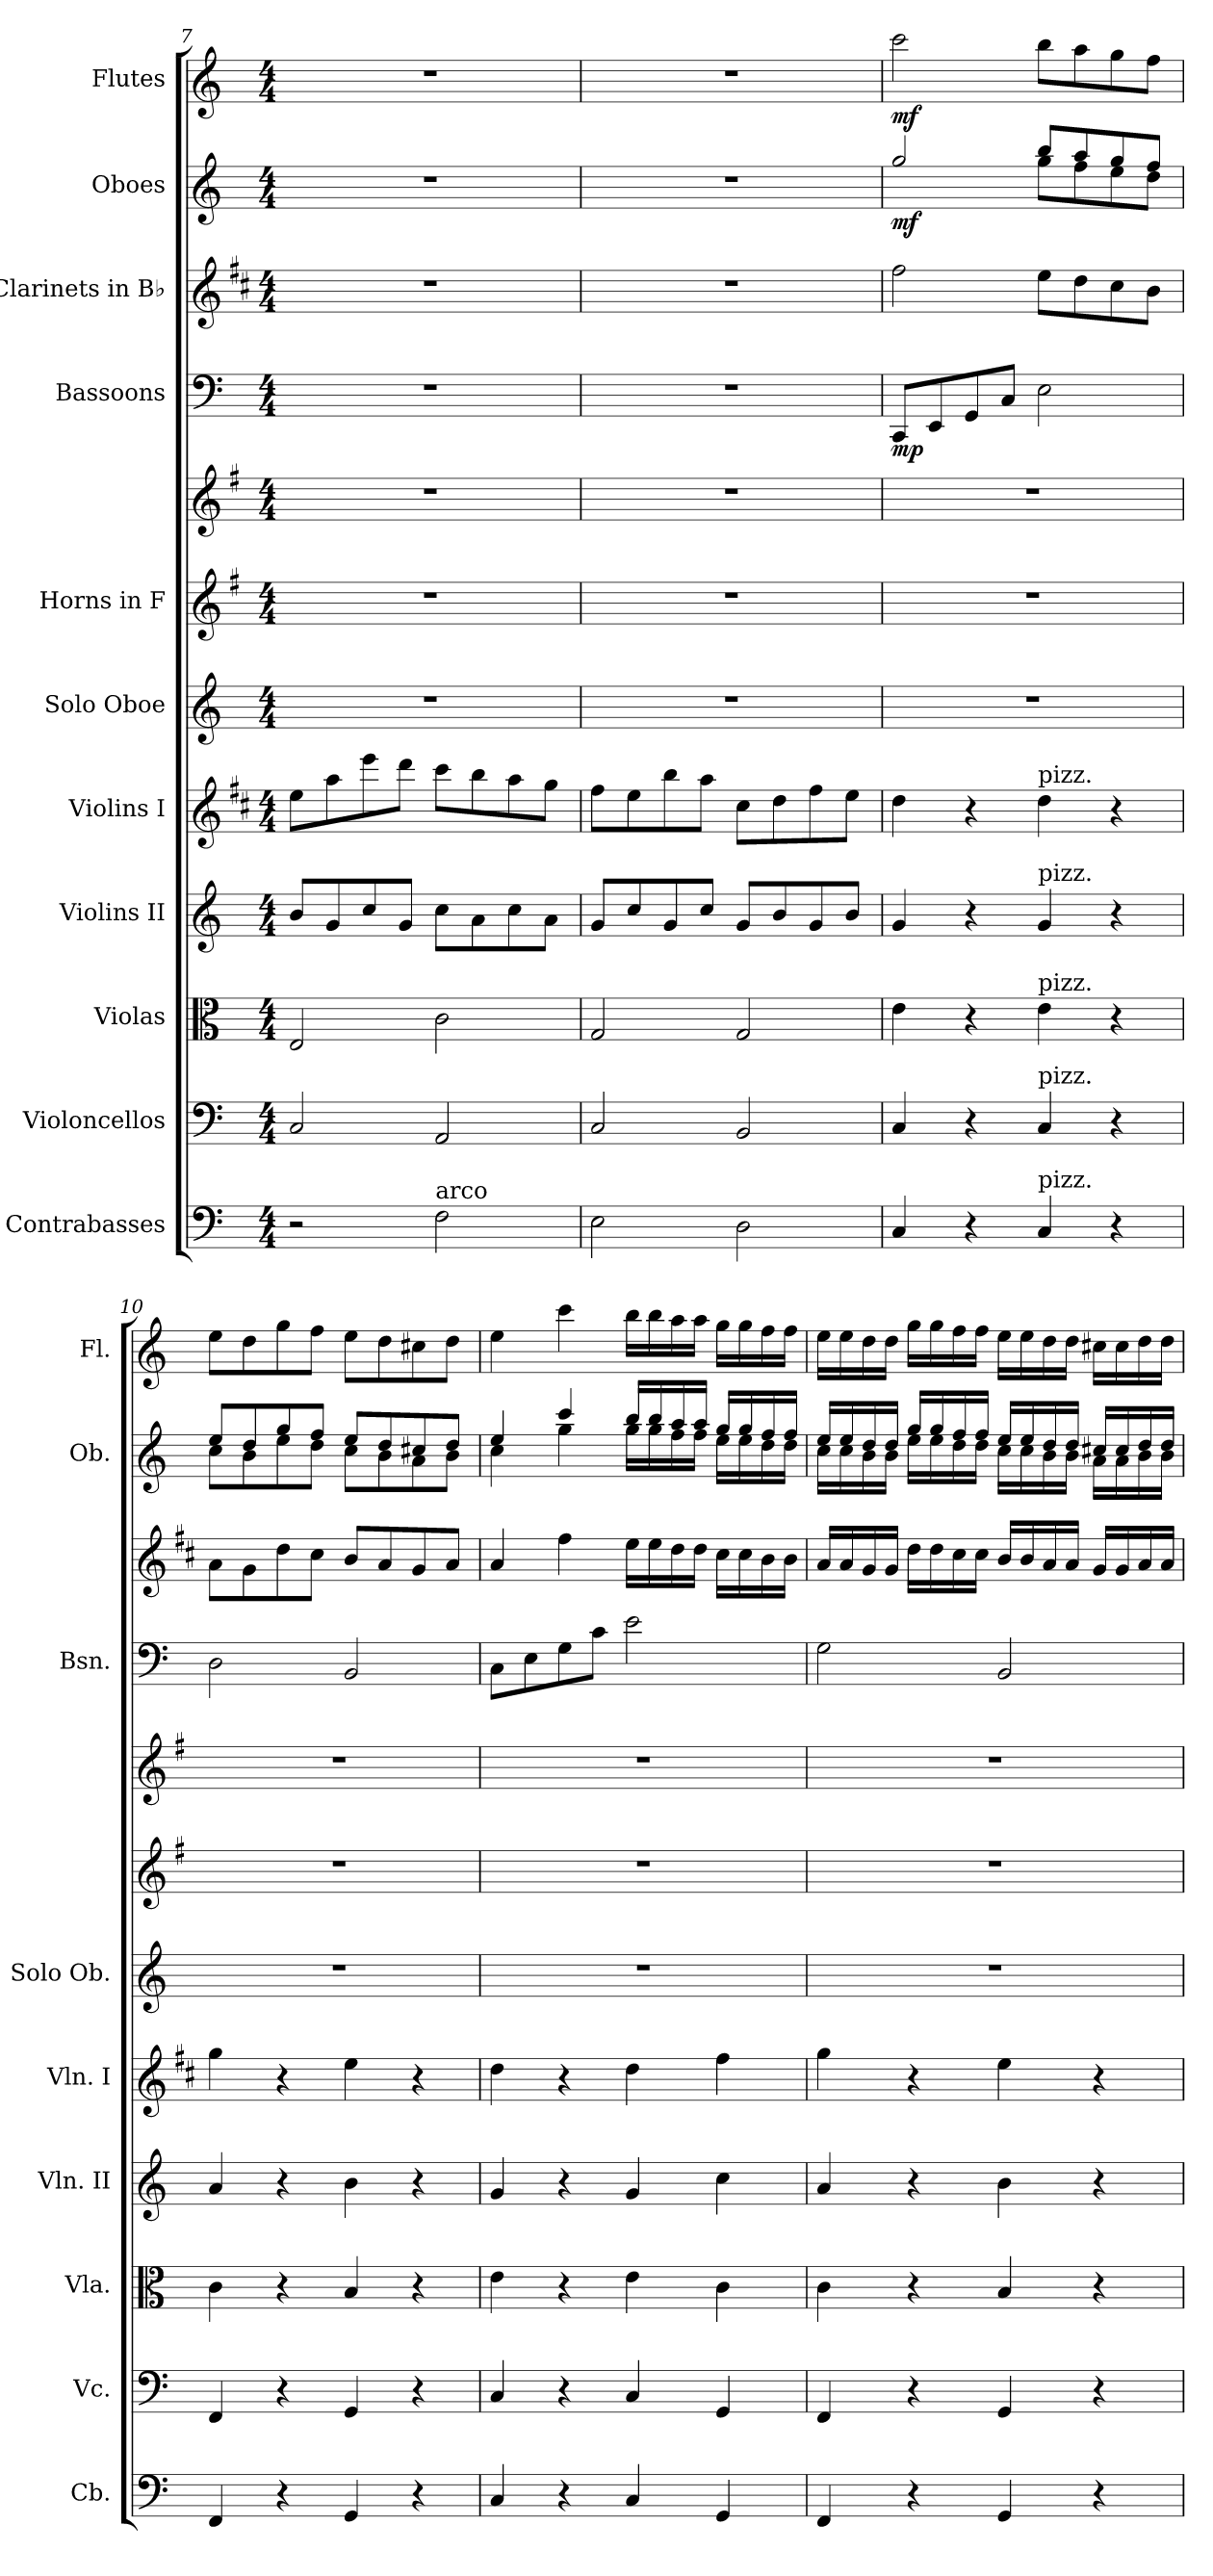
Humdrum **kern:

**kern	**kern	**kern	**kern	**kern	**kern	**kern	**kern	**kern	**dynam	**kern	**kern	**dynam	**kern	**dynam
*part11	*part10	*part9	*part8	*part7	*part6	*part5	*part5	*part4	*part4	*part3	*part2	*part2	*part1	*part1
*staff12	*staff11	*staff10	*staff9	*staff8	*staff7	*staff6	*staff5	*staff4	*staff4	*staff3	*staff2	*staff2	*staff1	*staff1
*I"Contrabasses	*I"Violoncellos	*I"Violas	*I"Violins II	*I"Violins I	*I"Solo Oboe	*I"Horns in F	*	*I"Bassoons	*	*I"Clarinets in B♭	*I"Oboes	*	*I"Flutes	*
*I'Cb.	*I'Vc.	*I'Vla.	*I'Vln. II	*I'Vln. I	*I'Solo Ob.	*	*	*I'Bsn.	*	*	*I'Ob.	*	*I'Fl.	*
*clefF4	*clefF4	*clefC3	*clefG2	*clefG2	*clefG2	*clefG2	*clefG2	*clefF4	*	*clefG2	*clefG2	*	*clefG2	*
*ITrd7c12	*	*	*	*ITrd1c2	*	*ITrd4c7	*ITrd4c7	*	*	*ITrd1c2	*	*	*	*
*k[]	*k[]	*k[]	*k[]	*k[]	*k[]	*k[]	*k[]	*k[]	*	*k[]	*k[]	*	*k[]	*
*M4/4	*M4/4	*M4/4	*M4/4	*M4/4	*M4/4	*M4/4	*M4/4	*M4/4	*	*M4/4	*M4/4	*	*M4/4	*
=7	=7	=7	=7	=7	=7	=7	=7	=7	=7	=7	=7	=7	=7	=7
2r	2C/	2E/	8b/L	8dd\L	1r	1r	1r	1r	.	1r	1r	.	1r	.
.	.	.	8g/	8gg\	.	.	.	.	.	.	.	.	.	.
.	.	.	8cc/	8ddd\	.	.	.	.	.	.	.	.	.	.
.	.	.	8g/J	8ccc\J	.	.	.	.	.	.	.	.	.	.
!LO:TX:a:t=arco	!	!	!	!	!	!	!	!	!	!	!	!	!	!
2FF\	2AA/	2c\	8cc\L	8bb\L	.	.	.	.	.	.	.	.	.	.
.	.	.	8a\	8aa\	.	.	.	.	.	.	.	.	.	.
.	.	.	8cc\	8gg\	.	.	.	.	.	.	.	.	.	.
.	.	.	8a\J	8ff\J	.	.	.	.	.	.	.	.	.	.
=8	=8	=8	=8	=8	=8	=8	=8	=8	=8	=8	=8	=8	=8	=8
2EE\	2C/	2G/	8g/L	8ee\L	1r	1r	1r	1r	.	1r	1r	.	1r	.
.	.	.	8cc/	8dd\	.	.	.	.	.	.	.	.	.	.
.	.	.	8g/	8aa\	.	.	.	.	.	.	.	.	.	.
.	.	.	8cc/J	8gg\J	.	.	.	.	.	.	.	.	.	.
2DD\	2BB/	2G/	8g/L	8b\L	.	.	.	.	.	.	.	.	.	.
.	.	.	8b/	8cc\	.	.	.	.	.	.	.	.	.	.
.	.	.	8g/	8ee\	.	.	.	.	.	.	.	.	.	.
.	.	.	8b/J	8dd\J	.	.	.	.	.	.	.	.	.	.
!!LO:PB:g=z
=9	=9	=9	=9	=9	=9	=9	=9	=9	=9	=9	=9	=9	=9	=9
*	*	*	*	*	*	*	*	*	*	*	*^	*	*	*
!	!	!	!	!	!	!	!	!	!LO:DY:b	!	!	!	!LO:DY:b	!	!LO:DY:b
4CC/	4C/	4e\	4g/	4cc\	1r	1r	1r	8CC/L	mp	2ee\	2gg/	2ryy	mf	2ccc\	mf
.	.	.	.	.	.	.	.	8EE/	.	.	.	.	.	.	.
4r	4r	4r	4r	4r	.	.	.	8GG/	.	.	.	.	.	.	.
.	.	.	.	.	.	.	.	8C/J	.	.	.	.	.	.	.
!	!	!	!	!LO:TX:a:t=pizz.	!	!	!	!	!	!	!	!	!	!	!
!	!	!	!LO:TX:a:t=pizz.	!	!	!	!	!	!	!	!	!	!	!	!
!	!	!LO:TX:a:t=pizz.	!	!	!	!	!	!	!	!	!	!	!	!	!
!	!LO:TX:a:t=pizz.	!	!	!	!	!	!	!	!	!	!	!	!	!	!
!LO:TX:a:t=pizz.	!	!	!	!	!	!	!	!	!	!	!	!	!	!	!
4CC/	4C/	4e\	4g/	4cc\	.	.	.	2E\	.	8dd\L	8bb/L	8gg\L	.	8bb\L	.
.	.	.	.	.	.	.	.	.	.	8cc\	8aa/	8ff\	.	8aa\	.
4r	4r	4r	4r	4r	.	.	.	.	.	8b\	8gg/	8ee\	.	8gg\	.
.	.	.	.	.	.	.	.	.	.	8a\J	8ff/J	8dd\J	.	8ff\J	.
=10	=10	=10	=10	=10	=10	=10	=10	=10	=10	=10	=10	=10	=10	=10	=10
4FFF/	4FF/	4c\	4a/	4ff\	1r	1r	1r	2D\	.	8g\L	8ee/L	8cc\L	.	8ee\L	.
.	.	.	.	.	.	.	.	.	.	8f\	8dd/	8b\	.	8dd\	.
4r	4r	4r	4r	4r	.	.	.	.	.	8cc\	8gg/	8ee\	.	8gg\	.
.	.	.	.	.	.	.	.	.	.	8b\J	8ff/J	8dd\J	.	8ff\J	.
4GGG/	4GG/	4B/	4b\	4dd\	.	.	.	2BB/	.	8a/L	8ee/L	8cc\L	.	8ee\L	.
.	.	.	.	.	.	.	.	.	.	8g/	8dd/	8b\	.	8dd\	.
4r	4r	4r	4r	4r	.	.	.	.	.	8f/	8cc#X/	8a\	.	8cc#X\	.
.	.	.	.	.	.	.	.	.	.	8g/J	8dd/J	8b\J	.	8dd\J	.
=11	=11	=11	=11	=11	=11	=11	=11	=11	=11	=11	=11	=11	=11	=11	=11
4CC/	4C/	4e\	4g/	4cc\	1r	1r	1r	8C\L	.	4g/	4ee/	4cc\	.	4ee\	.
.	.	.	.	.	.	.	.	8E\	.	.	.	.	.	.	.
4r	4r	4r	4r	4r	.	.	.	8G\	.	4ee\	4ccc/	4gg\	.	4ccc\	.
.	.	.	.	.	.	.	.	8c\J	.	.	.	.	.	.	.
4CC/	4C/	4e\	4g/	4cc\	.	.	.	2e\	.	16dd\LL	16bb/LL	16gg\LL	.	16bb\LL	.
.	.	.	.	.	.	.	.	.	.	16dd\	16bb/	16gg\	.	16bb\	.
.	.	.	.	.	.	.	.	.	.	16cc\	16aa/	16ff\	.	16aa\	.
.	.	.	.	.	.	.	.	.	.	16cc\JJ	16aa/JJ	16ff\JJ	.	16aa\JJ	.
4GGG/	4GG/	4c\	4cc\	4ee\	.	.	.	.	.	16b\LL	16gg/LL	16ee\LL	.	16gg\LL	.
.	.	.	.	.	.	.	.	.	.	16b\	16gg/	16ee\	.	16gg\	.
.	.	.	.	.	.	.	.	.	.	16a\	16ff/	16dd\	.	16ff\	.
.	.	.	.	.	.	.	.	.	.	16a\JJ	16ff/JJ	16dd\JJ	.	16ff\JJ	.
!!LO:PB:g=z
=12	=12	=12	=12	=12	=12	=12	=12	=12	=12	=12	=12	=12	=12	=12	=12
4FFF/	4FF/	4c\	4a/	4ff\	1r	1r	1r	2G\	.	16g/LL	16ee/LL	16cc\LL	.	16ee\LL	.
.	.	.	.	.	.	.	.	.	.	16g/	16ee/	16cc\	.	16ee\	.
.	.	.	.	.	.	.	.	.	.	16f/	16dd/	16b\	.	16dd\	.
.	.	.	.	.	.	.	.	.	.	16f/JJ	16dd/JJ	16b\JJ	.	16dd\JJ	.
4r	4r	4r	4r	4r	.	.	.	.	.	16cc\LL	16gg/LL	16ee\LL	.	16gg\LL	.
.	.	.	.	.	.	.	.	.	.	16cc\	16gg/	16ee\	.	16gg\	.
.	.	.	.	.	.	.	.	.	.	16b\	16ff/	16dd\	.	16ff\	.
.	.	.	.	.	.	.	.	.	.	16b\JJ	16ff/JJ	16dd\JJ	.	16ff\JJ	.
4GGG/	4GG/	4B/	4b\	4dd\	.	.	.	2BB/	.	16a/LL	16ee/LL	16cc\LL	.	16ee\LL	.
.	.	.	.	.	.	.	.	.	.	16a/	16ee/	16cc\	.	16ee\	.
.	.	.	.	.	.	.	.	.	.	16g/	16dd/	16b\	.	16dd\	.
.	.	.	.	.	.	.	.	.	.	16g/JJ	16dd/JJ	16b\JJ	.	16dd\JJ	.
4r	4r	4r	4r	4r	.	.	.	.	.	16f/LL	16cc#X/LL	16a\LL	.	16cc#X\LL	.
.	.	.	.	.	.	.	.	.	.	16f/	16cc#/	16a\	.	16cc#\	.
.	.	.	.	.	.	.	.	.	.	16g/	16dd/	16b\	.	16dd\	.
.	.	.	.	.	.	.	.	.	.	16g/JJ	16dd/JJ	16b\JJ	.	16dd\JJ	.
*	*	*	*	*	*	*	*	*	*	*	*v	*v	*	*	*
=	=	=	=	=	=	=	=	=	=	=	=	=	=	=
*-	*-	*-	*-	*-	*-	*-	*-	*-	*-	*-	*-	*-	*-	*-
